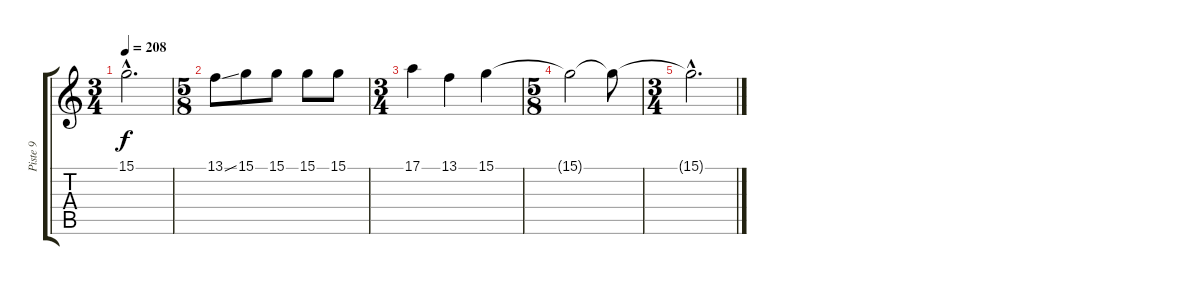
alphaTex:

\track ("Piste 9" "Piste 9") {instrument choiraahs}
\staff {score tabs}
\tuning (E4 B3 G3 D3 A2 E2) {hide}
\ts (3 4)
\tempo 208
\clef g2
\ks c
15.1{hac t}.2{d dy f} |
\ts (5 8)
13.1{ss}.8 15.1.8 15.1.8 15.1.8 15.1.8 |
\ts (3 4)
17.1.4 13.1.4 15.1.4 |
\ts (5 8)
15.1{t}.2 15.1{t}.8 |
\ts (3 4)
15.1{hac t}.2{d}
